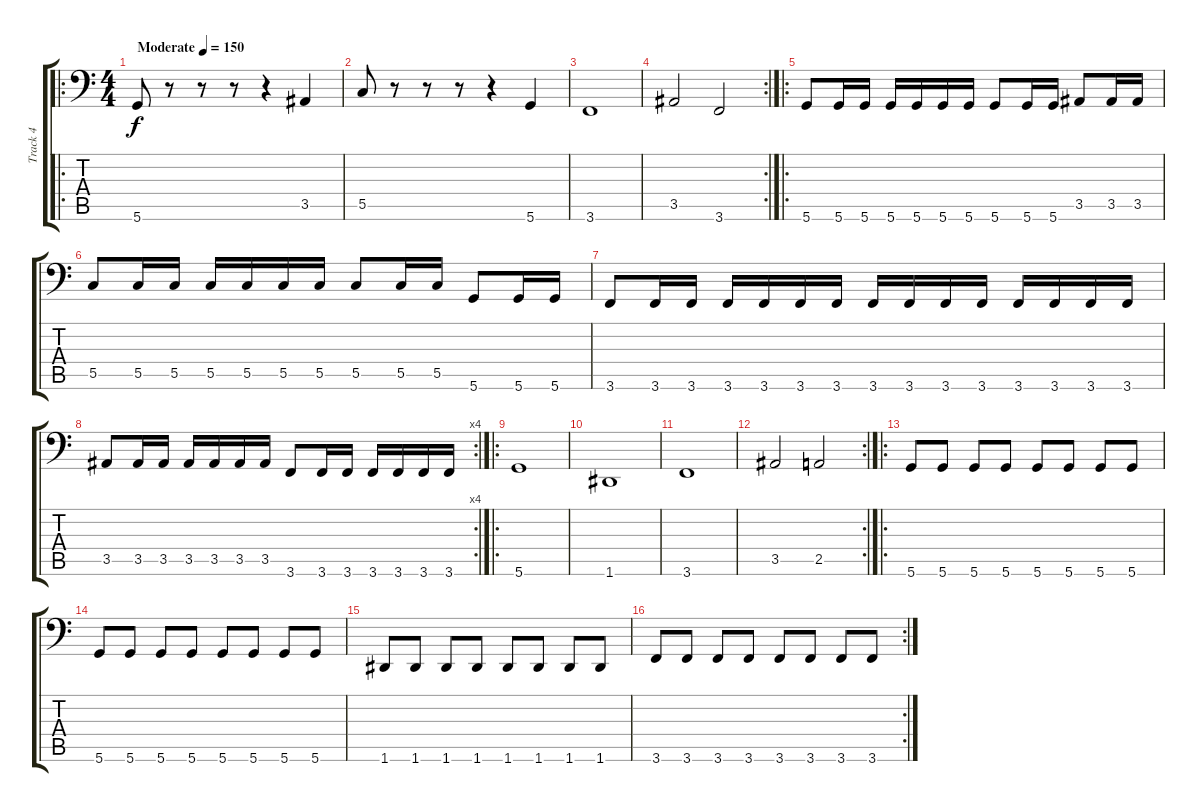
\track ("Track 4" "Track 4") {instrument electricbasspick}
\staff {score tabs}
\tuning (D3 A2 F2 C2 G1 D1) {hide}
\ro
\ts (4 4)
\tempo (150 "Moderate")
\clef f4
\ks c
5.6.8{dy f instrument electricbasspick} r.8 r.8 r.8 r.4 3.5.4 |
5.5.8 r.8 r.8 r.8 r.4 5.6.4 |
3.6.1 |
\rc 2
3.5.2 3.6.2 |
\ro
5.6.8 5.6.16 5.6.16 5.6.16 5.6.16 5.6.16 5.6.16 5.6.8 5.6.16 5.6.16 3.5.8 3.5.16 3.5.16 |
5.5.8 5.5.16 5.5.16 5.5.16 5.5.16 5.5.16 5.5.16 5.5.8 5.5.16 5.5.16 5.6.8 5.6.16 5.6.16 |
3.6.8 3.6.16 3.6.16 3.6.16 3.6.16 3.6.16 3.6.16 3.6.16 3.6.16 3.6.16 3.6.16 3.6.16 3.6.16 3.6.16 3.6.16 |
\rc 4
3.5.8 3.5.16 3.5.16 3.5.16 3.5.16 3.5.16 3.5.16 3.6.8 3.6.16 3.6.16 3.6.16 3.6.16 3.6.16 3.6.16 |
\ro
5.6.1 |
1.6.1 |
3.6.1 |
\rc 2
3.5.2 2.5.2 |
\ro
5.6.8 5.6.8 5.6.8 5.6.8 5.6.8 5.6.8 5.6.8 5.6.8 |
5.6.8 5.6.8 5.6.8 5.6.8 5.6.8 5.6.8 5.6.8 5.6.8 |
1.6.8 1.6.8 1.6.8 1.6.8 1.6.8 1.6.8 1.6.8 1.6.8 |
\rc 2
3.6.8 3.6.8 3.6.8 3.6.8 3.6.8 3.6.8 3.6.8 3.6.8
